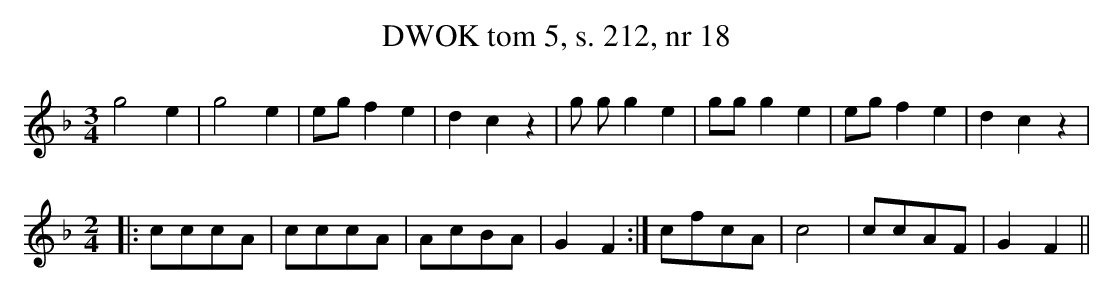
X:1
T: DWOK tom 5, s. 212, nr 18
L: 1/8
M: 3/4
K: F
g4e2|g4e2|egf2e2|d2c2z2|g g g2e2|ggg2e2|egf2e2|d2c2z2|
M:2/4
|:cccA|cccA|AcBA|G2F2:|cfcA|c4|ccAF|G2F2||
